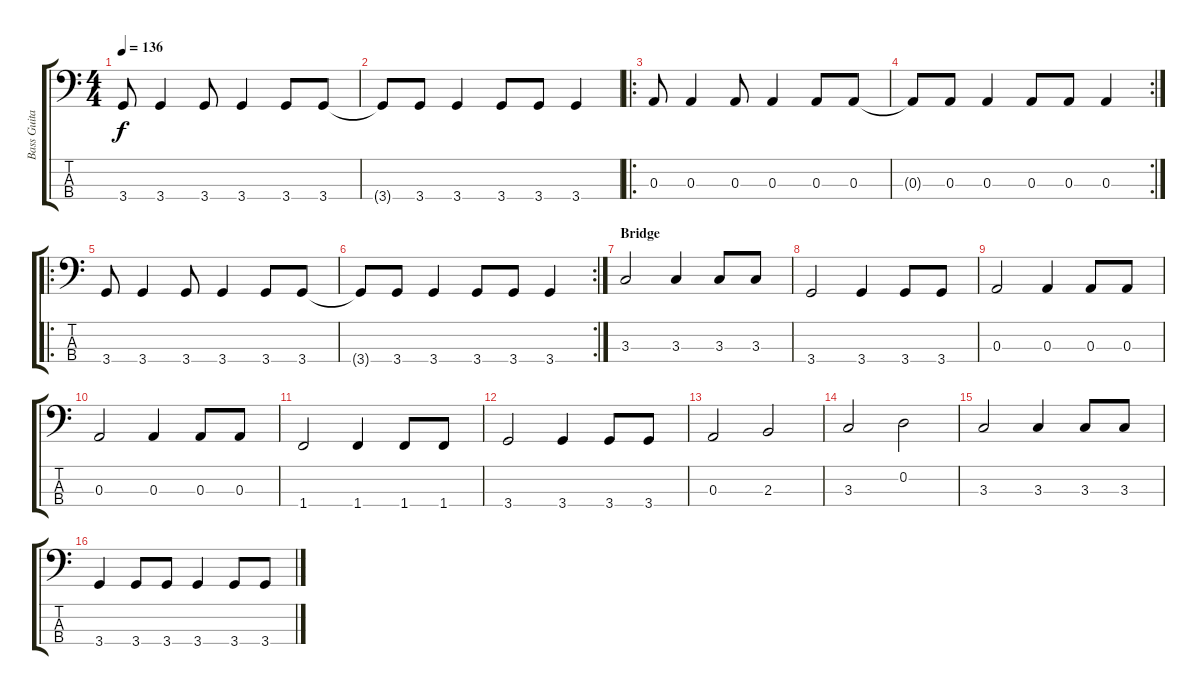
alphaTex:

\track ("Bass Guitar" "Bass Guita") {instrument electricbassfinger}
\staff {score tabs}
\tuning (G2 D2 A1 E1) {hide}
\ts (4 4)
\tempo 136
\clef f4
\ks c
3.4.8{dy f} 3.4.4 3.4.8 3.4.4 3.4.8 3.4.8 |
3.4{t}.8 3.4.8 3.4.4 3.4.8 3.4.8 3.4.4 |
\ro
0.3.8 0.3.4 0.3.8 0.3.4 0.3.8 0.3.8 |
\rc 2
0.3{t}.8 0.3.8 0.3.4 0.3.8 0.3.8 0.3.4 |
\ro
3.4.8 3.4.4 3.4.8 3.4.4 3.4.8 3.4.8 |
\rc 2
3.4{t}.8 3.4.8 3.4.4 3.4.8 3.4.8 3.4.4 |
\section ("" "Bridge")
3.3.2{volume 16} 3.3.4 3.3.8 3.3.8 |
3.4.2 3.4.4 3.4.8 3.4.8 |
0.3.2 0.3.4 0.3.8 0.3.8 |
0.3.2 0.3.4 0.3.8 0.3.8 |
1.4.2 1.4.4 1.4.8 1.4.8 |
3.4.2 3.4.4 3.4.8 3.4.8 |
0.3.2 2.3.2 |
3.3.2 0.2.2 |
3.3.2 3.3.4 3.3.8 3.3.8 |
3.4.4 3.4.8 3.4.8 3.4.4 3.4.8 3.4.8
